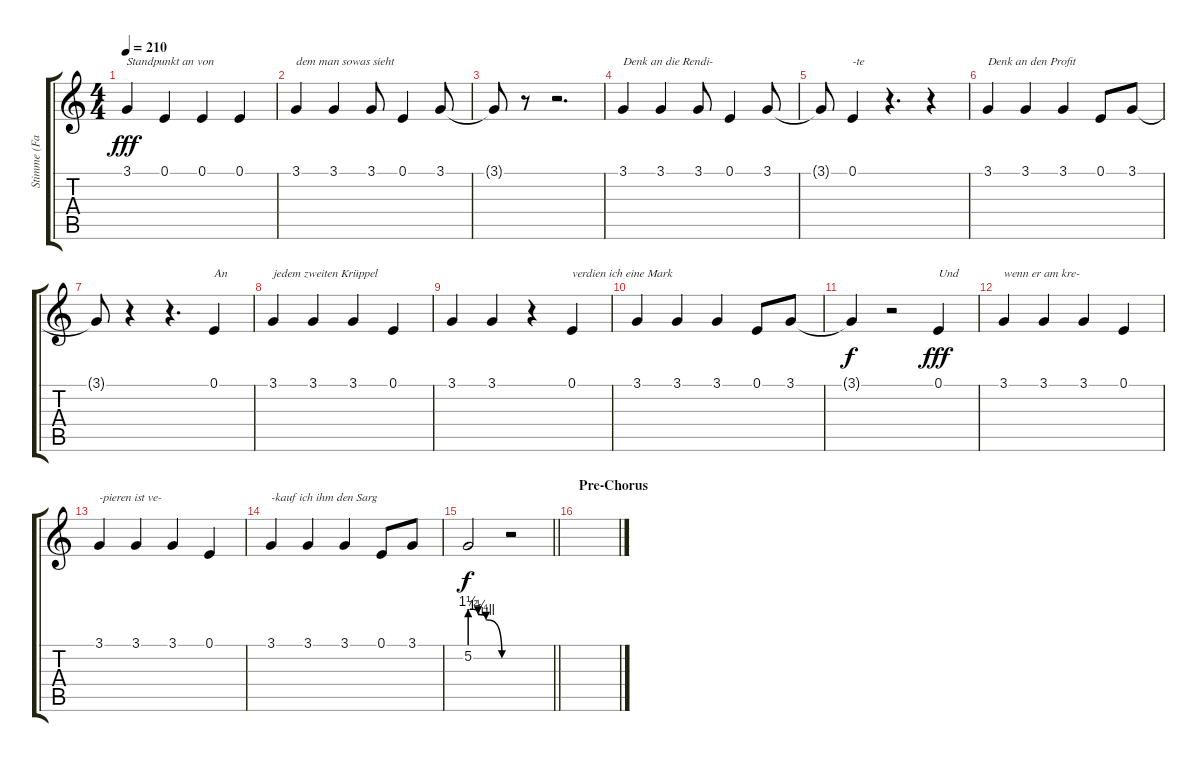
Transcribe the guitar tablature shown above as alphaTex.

\track ("Stimme (Farin)" "Stimme (Fa") {instrument tenorsax}
\staff {score tabs}
\tuning (E4 B3 G3 D3 A2 E2) {hide}
\ts (4 4)
\tempo 210
\clef g2
\ks c
3.1.4{txt "Standpunkt an von" dy fff} 0.1.4 0.1.4 0.1.4 |
3.1.4{txt "dem man sowas sieht"} 3.1.4 3.1.8 0.1.4 3.1.8 |
3.1{t}.8 r.8 r.2{d} |
3.1.4{txt "Denk an die Rendi-"} 3.1.4 3.1.8 0.1.4 3.1.8 |
3.1{t}.8 0.1.4{txt "-te"} r.4{d} r.4 |
3.1.4{txt "Denk an den Profit"} 3.1.4 3.1.4 0.1.8 3.1.8 |
3.1{t}.8 r.4 r.4{d} 0.1.4{txt "An"} |
3.1.4{txt "jedem zweiten Krüppel"} 3.1.4 3.1.4 0.1.4 |
3.1.4 3.1.4 r.4 0.1.4{txt "verdien ich eine Mark"} |
3.1.4 3.1.4 3.1.4 0.1.8 3.1.8 |
3.1{t}.4{dy f} r.2 0.1.4{txt "Und" dy fff} |
3.1.4{txt "wenn er am kre-"} 3.1.4 3.1.4 0.1.4 |
3.1.4{txt "-pieren ist ve-"} 3.1.4 3.1.4 0.1.4 |
3.1.4{txt "-kauf ich ihm den Sarg"} 3.1.4 3.1.4 0.1.8 3.1.8 |
\barLineRight lightlight
5.2{be (custom 0 6 15 5 30 4 60 0)}.2{dy f} r.2 |
\section ("" "Pre-Chorus")
